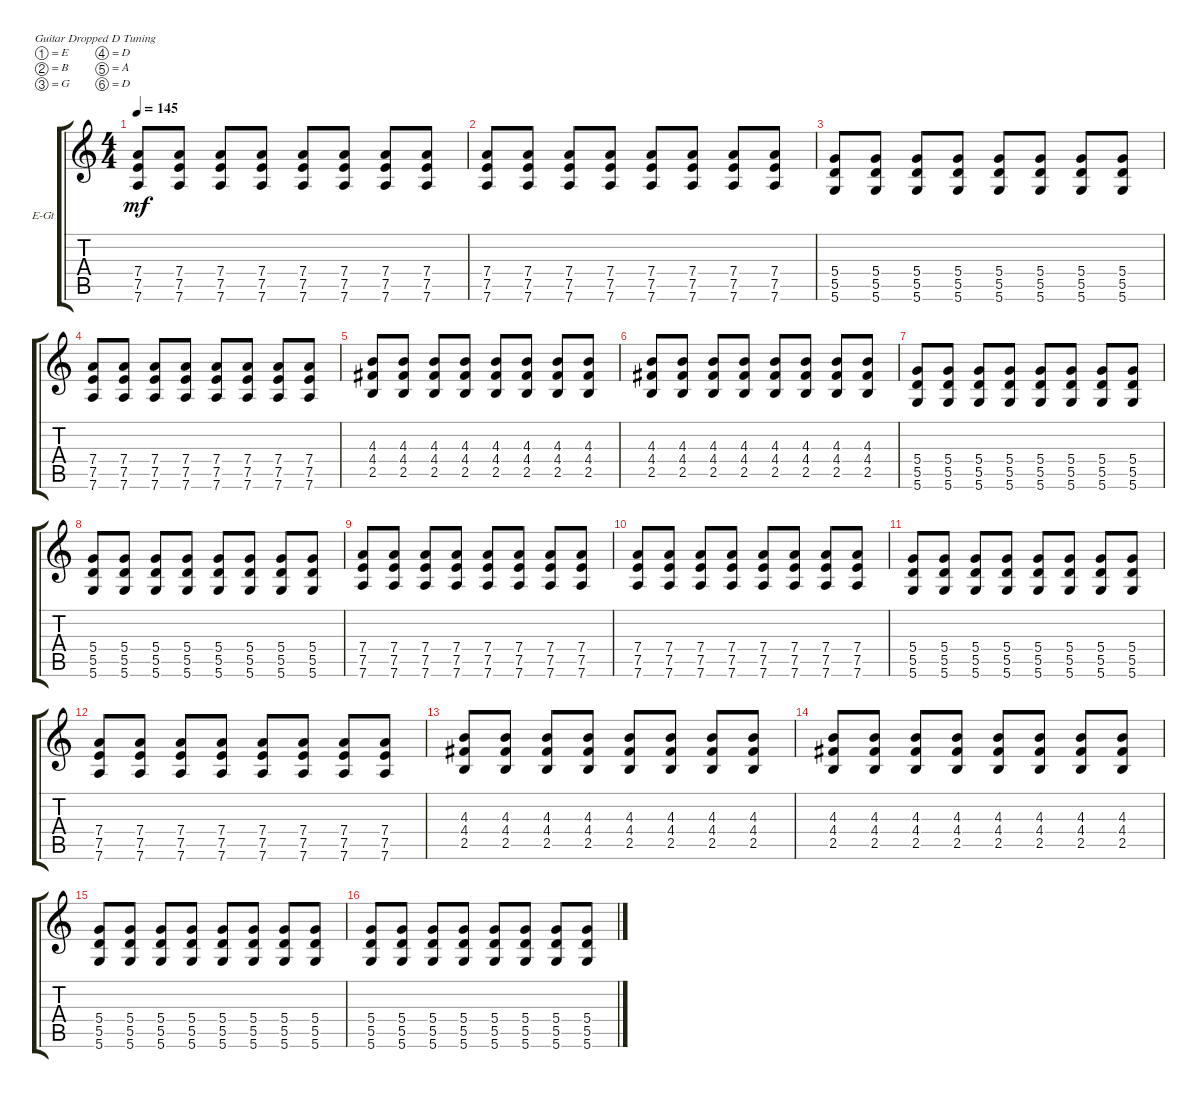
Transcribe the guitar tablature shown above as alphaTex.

\defaultSystemsLayout 4
\bracketExtendMode groupsimilarinstruments
\firstSystemTrackNameOrientation horizontal
\otherSystemsTrackNameOrientation horizontal
\track ("Electric Guitar" "E-Gt") {instrument distortionguitar}
\staff {score tabs}
\tuning (E4 B3 G3 D3 A2 D2)
\ts (4 4)
\tempo 145
\clef g2
\ks c
(7.6 7.5 7.4).8{dy mf} (7.6 7.5 7.4).8 (7.6 7.5 7.4).8 (7.6 7.5 7.4).8 (7.6 7.5 7.4).8 (7.6 7.5 7.4).8 (7.6 7.5 7.4).8 (7.6 7.5 7.4).8 |
(7.6 7.5 7.4).8 (7.6 7.5 7.4).8 (7.6 7.5 7.4).8 (7.6 7.5 7.4).8 (7.6 7.5 7.4).8 (7.6 7.5 7.4).8 (7.6 7.5 7.4).8 (7.6 7.5 7.4).8 |
(5.6 5.5 5.4).8 (5.6 5.5 5.4).8 (5.6 5.5 5.4).8 (5.6 5.5 5.4).8 (5.6 5.5 5.4).8 (5.6 5.5 5.4).8 (5.6 5.5 5.4).8 (5.6 5.5 5.4).8 |
(7.6 7.5 7.4).8 (7.6 7.5 7.4).8 (7.6 7.5 7.4).8 (7.6 7.5 7.4).8 (7.6 7.5 7.4).8 (7.6 7.5 7.4).8 (7.6 7.5 7.4).8 (7.6 7.5 7.4).8 |
(2.5 4.4 4.3).8 (2.5 4.4 4.3).8 (2.5 4.4 4.3).8 (2.5 4.4 4.3).8 (2.5 4.4 4.3).8 (2.5 4.4 4.3).8 (2.5 4.4 4.3).8 (2.5 4.4 4.3).8 |
(2.5 4.4 4.3).8 (2.5 4.4 4.3).8 (2.5 4.4 4.3).8 (2.5 4.4 4.3).8 (2.5 4.4 4.3).8 (2.5 4.4 4.3).8 (2.5 4.4 4.3).8 (2.5 4.4 4.3).8 |
(5.6 5.5 5.4).8 (5.6 5.5 5.4).8 (5.6 5.5 5.4).8 (5.6 5.5 5.4).8 (5.6 5.5 5.4).8 (5.6 5.5 5.4).8 (5.6 5.5 5.4).8 (5.6 5.5 5.4).8 |
(5.6 5.5 5.4).8 (5.6 5.5 5.4).8 (5.6 5.5 5.4).8 (5.6 5.5 5.4).8 (5.6 5.5 5.4).8 (5.6 5.5 5.4).8 (5.6 5.5 5.4).8 (5.6 5.5 5.4).8 |
(7.6 7.5 7.4).8 (7.6 7.5 7.4).8 (7.6 7.5 7.4).8 (7.6 7.5 7.4).8 (7.6 7.5 7.4).8 (7.6 7.5 7.4).8 (7.6 7.5 7.4).8 (7.6 7.5 7.4).8 |
(7.6 7.5 7.4).8 (7.6 7.5 7.4).8 (7.6 7.5 7.4).8 (7.6 7.5 7.4).8 (7.6 7.5 7.4).8 (7.6 7.5 7.4).8 (7.6 7.5 7.4).8 (7.6 7.5 7.4).8 |
(5.6 5.5 5.4).8 (5.6 5.5 5.4).8 (5.6 5.5 5.4).8 (5.6 5.5 5.4).8 (5.6 5.5 5.4).8 (5.6 5.5 5.4).8 (5.6 5.5 5.4).8 (5.6 5.5 5.4).8 |
(7.6 7.5 7.4).8 (7.6 7.5 7.4).8 (7.6 7.5 7.4).8 (7.6 7.5 7.4).8 (7.6 7.5 7.4).8 (7.6 7.5 7.4).8 (7.6 7.5 7.4).8 (7.6 7.5 7.4).8 |
(2.5 4.4 4.3).8 (2.5 4.4 4.3).8 (2.5 4.4 4.3).8 (2.5 4.4 4.3).8 (2.5 4.4 4.3).8 (2.5 4.4 4.3).8 (2.5 4.4 4.3).8 (2.5 4.4 4.3).8 |
(2.5 4.4 4.3).8 (2.5 4.4 4.3).8 (2.5 4.4 4.3).8 (2.5 4.4 4.3).8 (2.5 4.4 4.3).8 (2.5 4.4 4.3).8 (2.5 4.4 4.3).8 (2.5 4.4 4.3).8 |
(5.6 5.5 5.4).8 (5.6 5.5 5.4).8 (5.6 5.5 5.4).8 (5.6 5.5 5.4).8 (5.6 5.5 5.4).8 (5.6 5.5 5.4).8 (5.6 5.5 5.4).8 (5.6 5.5 5.4).8 |
(5.6 5.5 5.4).8 (5.6 5.5 5.4).8 (5.6 5.5 5.4).8 (5.6 5.5 5.4).8 (5.6 5.5 5.4).8 (5.6 5.5 5.4).8 (5.6 5.5 5.4).8 (5.6 5.5 5.4).8
